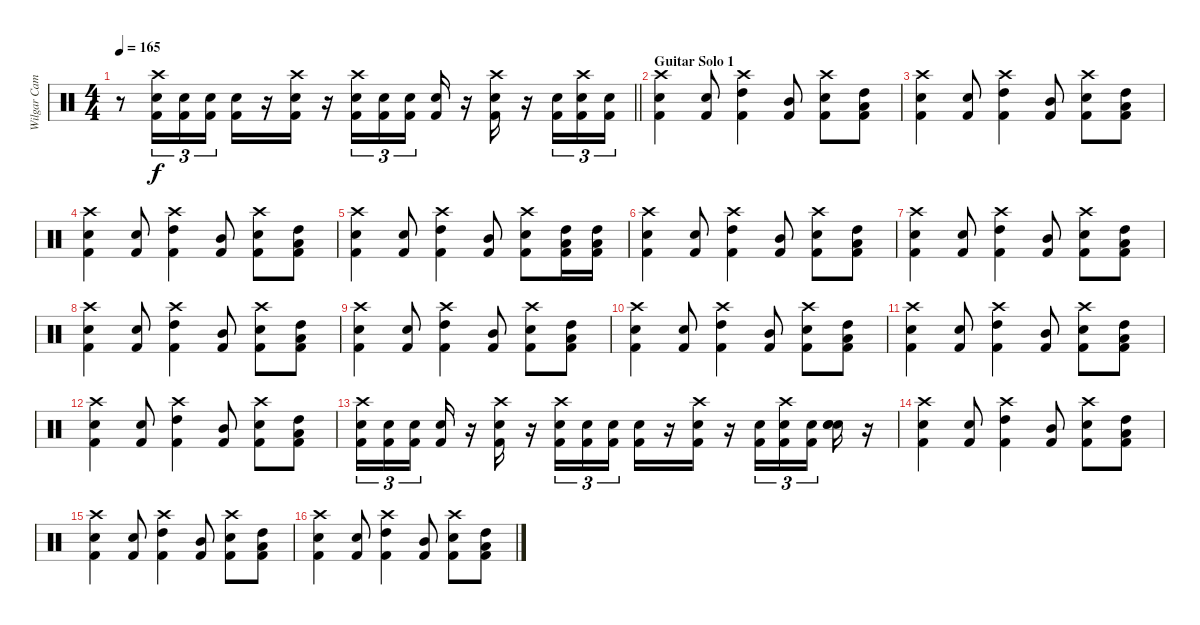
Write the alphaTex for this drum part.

\track ("Wilgar Campbell" "Wilgar Cam") {instrument percussion}
\staff {score}
\articulation defaults
\ts (4 4)
\tempo 165
\clef neutral
\barLineRight lightlight
\ks c
r.8{dy f} ("Crash high (hit)" "Electric Snare (hit)" "Kick (hit) 2").16{tu (3 2)} ("Electric Snare (hit)" "Kick (hit) 2").16{tu (3 2)} ("Electric Snare (hit)" "Kick (hit) 2").16{tu (3 2)} ("Snare (hit) 2" "Kick (hit) 2").16 r.16 ("Crash high (hit)" "Snare (hit) 2" "Kick (hit) 2").16 r.16 ("Crash high (hit)" "Electric Snare (hit)" "Kick (hit) 2").16{tu (3 2)} ("Electric Snare (hit)" "Kick (hit) 2").16{tu (3 2)} ("Electric Snare (hit)" "Kick (hit) 2").16{tu (3 2)} ("Snare (hit) 2" "Kick (hit) 2").16 r.16 ("Crash high (hit)" "Snare (hit) 2" "Kick (hit) 2").16 r.16 ("Electric Snare (hit)" "Kick (hit) 2").16{tu (3 2)} ("Crash high (hit)" "Electric Snare (hit)" "Kick (hit) 2").16{tu (3 2)} ("Electric Snare (hit)" "Kick (hit) 2").16{tu (3 2)} |
\section ("" "Guitar Solo 1")
("Crash high (hit)" "Electric Snare (hit)" "Kick (hit) 2").4 ("Snare (hit) 2" "Kick (hit) 2").8 ("Crash high (hit)" "High Tom (hit)" "Kick (hit) 2").4 ("Mid Tom (hit)" "Kick (hit) 2").8 ("Crash high (hit)" "Electric Snare (hit)" "Kick (hit) 2").8 ("High Tom (hit)" "Kick (hit) 2" "Low Tom (hit)").8 |
("Crash high (hit)" "Electric Snare (hit)" "Kick (hit) 2").4 ("Snare (hit) 2" "Kick (hit) 2").8 ("Crash high (hit)" "High Tom (hit)" "Kick (hit) 2").4 ("Mid Tom (hit)" "Kick (hit) 2").8 ("Crash high (hit)" "Electric Snare (hit)" "Kick (hit) 2").8 ("High Tom (hit)" "Kick (hit) 2" "Low Tom (hit)").8 |
("Crash high (hit)" "Electric Snare (hit)" "Kick (hit) 2").4 ("Snare (hit) 2" "Kick (hit) 2").8 ("Crash high (hit)" "High Tom (hit)" "Kick (hit) 2").4 ("Mid Tom (hit)" "Kick (hit) 2").8 ("Crash high (hit)" "Electric Snare (hit)" "Kick (hit) 2").8 ("High Tom (hit)" "Kick (hit) 2" "Low Tom (hit)").8 |
("Crash high (hit)" "Electric Snare (hit)" "Kick (hit) 2").4 ("Snare (hit) 2" "Kick (hit) 2").8 ("Crash high (hit)" "High Tom (hit)" "Kick (hit) 2").4 ("Mid Tom (hit)" "Kick (hit) 2").8 ("Crash high (hit)" "Electric Snare (hit)" "Kick (hit) 2").8 ("High Tom (hit)" "Kick (hit) 2" "Low Tom (hit)").16 ("High Tom (hit)" "Kick (hit) 2" "Low Tom (hit)").16 |
("Crash high (hit)" "Electric Snare (hit)" "Kick (hit) 2").4 ("Snare (hit) 2" "Kick (hit) 2").8 ("Crash high (hit)" "High Tom (hit)" "Kick (hit) 2").4 ("Mid Tom (hit)" "Kick (hit) 2").8 ("Crash high (hit)" "Electric Snare (hit)" "Kick (hit) 2").8 ("High Tom (hit)" "Kick (hit) 2" "Low Tom (hit)").8 |
("Crash high (hit)" "Electric Snare (hit)" "Kick (hit) 2").4 ("Snare (hit) 2" "Kick (hit) 2").8 ("Crash high (hit)" "High Tom (hit)" "Kick (hit) 2").4 ("Mid Tom (hit)" "Kick (hit) 2").8 ("Crash high (hit)" "Electric Snare (hit)" "Kick (hit) 2").8 ("High Tom (hit)" "Kick (hit) 2" "Low Tom (hit)").8 |
("Crash high (hit)" "Electric Snare (hit)" "Kick (hit) 2").4 ("Snare (hit) 2" "Kick (hit) 2").8 ("Crash high (hit)" "High Tom (hit)" "Kick (hit) 2").4 ("Mid Tom (hit)" "Kick (hit) 2").8 ("Crash high (hit)" "Electric Snare (hit)" "Kick (hit) 2").8 ("High Tom (hit)" "Kick (hit) 2" "Low Tom (hit)").8 |
("Crash high (hit)" "Electric Snare (hit)" "Kick (hit) 2").4 ("Snare (hit) 2" "Kick (hit) 2").8 ("Crash high (hit)" "High Tom (hit)" "Kick (hit) 2").4 ("Mid Tom (hit)" "Kick (hit) 2").8 ("Crash high (hit)" "Electric Snare (hit)" "Kick (hit) 2").8 ("High Tom (hit)" "Kick (hit) 2" "Low Tom (hit)").8 |
("Crash high (hit)" "Electric Snare (hit)" "Kick (hit) 2").4 ("Snare (hit) 2" "Kick (hit) 2").8 ("Crash high (hit)" "High Tom (hit)" "Kick (hit) 2").4 ("Mid Tom (hit)" "Kick (hit) 2").8 ("Crash high (hit)" "Electric Snare (hit)" "Kick (hit) 2").8 ("High Tom (hit)" "Kick (hit) 2" "Low Tom (hit)").8 |
("Crash high (hit)" "Electric Snare (hit)" "Kick (hit) 2").4 ("Snare (hit) 2" "Kick (hit) 2").8 ("Crash high (hit)" "High Tom (hit)" "Kick (hit) 2").4 ("Mid Tom (hit)" "Kick (hit) 2").8 ("Crash high (hit)" "Electric Snare (hit)" "Kick (hit) 2").8 ("High Tom (hit)" "Kick (hit) 2" "Low Tom (hit)").8 |
("Crash high (hit)" "Electric Snare (hit)" "Kick (hit) 2").4 ("Snare (hit) 2" "Kick (hit) 2").8 ("Crash high (hit)" "High Tom (hit)" "Kick (hit) 2").4 ("Mid Tom (hit)" "Kick (hit) 2").8 ("Crash high (hit)" "Electric Snare (hit)" "Kick (hit) 2").8 ("High Tom (hit)" "Kick (hit) 2" "Low Tom (hit)").8 |
("Crash high (hit)" "Electric Snare (hit)" "Kick (hit) 2").16{tu (3 2)} ("Electric Snare (hit)" "Kick (hit) 2").16{tu (3 2)} ("Electric Snare (hit)" "Kick (hit) 2").16{tu (3 2)} ("Snare (hit) 2" "Kick (hit) 2").16 r.16 ("Crash high (hit)" "Snare (hit) 2" "Kick (hit) 2").16 r.16 ("Crash high (hit)" "Electric Snare (hit)" "Kick (hit) 2").16{tu (3 2)} ("Electric Snare (hit)" "Kick (hit) 2").16{tu (3 2)} ("Electric Snare (hit)" "Kick (hit) 2").16{tu (3 2)} ("Snare (hit) 2" "Kick (hit) 2").16 r.16 ("Crash high (hit)" "Snare (hit) 2" "Kick (hit) 2").16 r.16 ("Electric Snare (hit)" "Kick (hit) 2").16{tu (3 2)} ("Crash high (hit)" "Electric Snare (hit)" "Kick (hit) 2").16{tu (3 2)} ("Electric Snare (hit)" "Kick (hit) 2").16{tu (3 2)} ("Electric Snare (hit)" "Snare (hit) 2" "Electric Snare (hit)").16 r.16 |
("Crash high (hit)" "Electric Snare (hit)" "Kick (hit) 2").4 ("Snare (hit) 2" "Kick (hit) 2").8 ("Crash high (hit)" "High Tom (hit)" "Kick (hit) 2").4 ("Mid Tom (hit)" "Kick (hit) 2").8 ("Crash high (hit)" "Electric Snare (hit)" "Kick (hit) 2").8 ("High Tom (hit)" "Kick (hit) 2" "Low Tom (hit)").8 |
("Crash high (hit)" "Electric Snare (hit)" "Kick (hit) 2").4 ("Snare (hit) 2" "Kick (hit) 2").8 ("Crash high (hit)" "High Tom (hit)" "Kick (hit) 2").4 ("Mid Tom (hit)" "Kick (hit) 2").8 ("Crash high (hit)" "Electric Snare (hit)" "Kick (hit) 2").8 ("High Tom (hit)" "Kick (hit) 2" "Low Tom (hit)").8 |
("Crash high (hit)" "Electric Snare (hit)" "Kick (hit) 2").4 ("Snare (hit) 2" "Kick (hit) 2").8 ("Crash high (hit)" "High Tom (hit)" "Kick (hit) 2").4 ("Mid Tom (hit)" "Kick (hit) 2").8 ("Crash high (hit)" "Electric Snare (hit)" "Kick (hit) 2").8 ("High Tom (hit)" "Kick (hit) 2" "Low Tom (hit)").8
